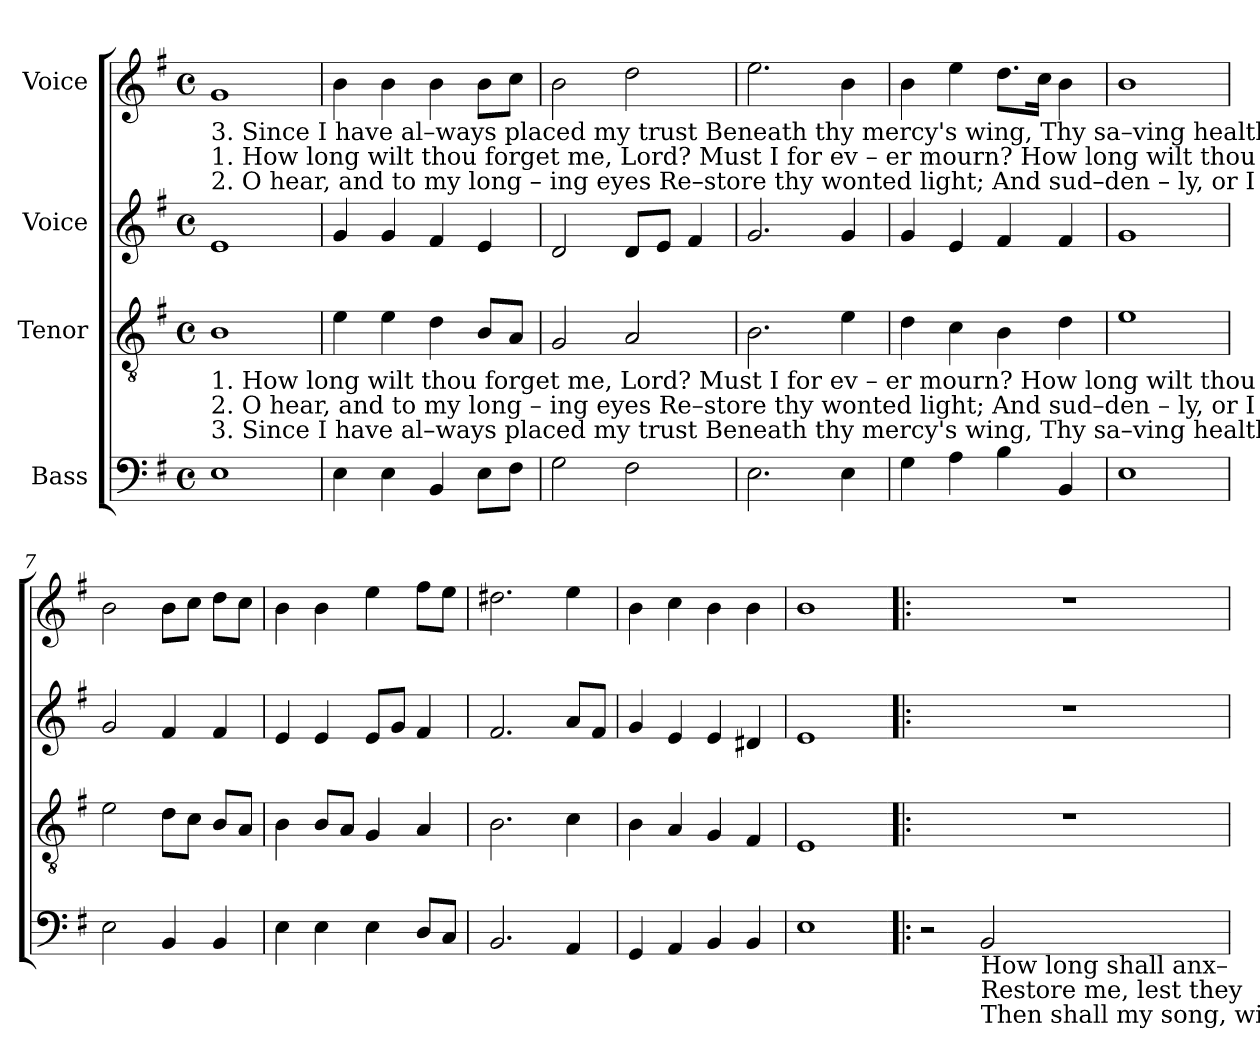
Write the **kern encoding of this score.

**kern	**kern	**kern	**kern
*part4	*part3	*part2	*part1
*staff4	*staff3	*staff2	*staff1
*I"Bass	*I"Tenor	*I"Voice	*I"Voice
*clefF4	*clefGv2	*clefG2	*clefG2
*k[f#]	*k[f#]	*k[f#]	*k[f#]
*M4/4	*M4/4	*M4/4	*M4/4
*met(c)	*met(c)	*met(c)	*met(c)
*MM120	*MM120	*MM120	*MM120
=1	=1	=1	=1
!	!	!	!LO:TX:b:t=3.  Since I have al–ways  placed my         trust    Beneath thy  mercy's wing,   Thy  sa–ving    health will come, and    then My heart with joy shall spring&colon;
!	!	!	!LO:TX:b:t=1.  How long wilt thou forget    me,         Lord?  Must  I  for ev  –  er mourn? How long wilt   thou with–draw from   me,     Oh!    ne–ver to    re– turn?
!	!	!	!LO:TX:b:t=2.  O      hear, and to my   long – ing          eyes    Re–store thy wonted light;    And sud–den  –  ly,   or      I          shall    sleep   In      ev– er–las–ting night.
!	!LO:TX:b:t=1.  How long wilt thou forget    me,         Lord?  Must  I  for ev  –  er mourn? How long wilt   thou with–draw from   me,     Oh!    ne–ver to    re– turn?                                        How	!	!
!	!LO:TX:b:t=2.  O      hear, and to my   long – ing          eyes    Re–store thy wonted light;    And sud–den  –  ly,   or      I          shall    sleep   In      ev– er–las–ting night.                                       Re–	!	!
!	!LO:TX:b:t=3.  Since I have al–ways  placed my         trust    Beneath thy  mercy's wing,   Thy  sa–ving    health will come, and    then My heart with joy shall spring&colon;                                     Then	!	!
1E	1B	1e	1g!
=2	=2	=2	=2
4E\	4e\	4g!/	4b\
4E\	4e\	4g!/	4b\
4BB/	4d!\	4f#!/	4b\
8E\L	8B/L	4e/	8b\L
8F#!\J	8A!/J	.	8cc!\J
=3	=3	=3	=3
2G!\	2G!/	2d!/	2b\
2F#!\	2A!/	8d!/L	2dd!\
.	.	8e/J	.
.	.	4f#!/	.
=4	=4	=4	=4
2.E\	2.B\	2.g!/	2.ee\
4E\	4e\	4g!/	4b\
=5	=5	=5	=5
4G!\	4d!\	4g!/	4b\
4A!\	4c!\	4e/	4ee\
4B\	4B\	4f#!/	8.dd!\L
.	.	.	16cc!\Jk
4BB/	4d!\	4f#!/	4b\
=6	=6	=6	=6
1E	1e	1g!	1b
=7	=7	=7	=7
2E\	2e\	2g!/	2b\
4BB/	8d!\L	4f#!/	8b\L
.	8c!\J	.	8cc!\J
4BB/	8B/L	4f#!/	8dd!\L
.	8A!/J	.	8cc!\J
=8	=8	=8	=8
4E\	4B\	4e/	4b\
4E\	8B/L	4e/	4b\
.	8A!/J	.	.
4E\	4G!/	8e/L	4ee\
.	.	8g!/J	.
8D!/L	4A!/	4f#!/	8ff#!\L
8C!/J	.	.	8ee\J
=9	=9	=9	=9
2.BB/	2.B!\	2.f#!/	2.dd#X!\
4AA!/	4c!\	8a!/L	4ee\
.	.	8f#!/J	.
=10	=10	=10	=10
4GG!/	4B\	4g!/	4b\
4AA!/	4A!/	4e/	4cc!\
4BB/	4G!/	4e/	4b\
4BB/	4F#!/	4d#X!/	4b\
=11	=11	=11	=11
1E	1E	1e	1b
=12!|:	=12!|:	=12!|:	=12!|:
2r	1r	1r	1r
!LO:TX:b:t=How long shall anx–	!	!	!
!LO:TX:b:t=Restore me, lest they	!	!	!
!LO:TX:b:t=Then shall my song, with	!	!	!
2BB/	.	.	.
=	=	=	=
*-	*-	*-	*-
